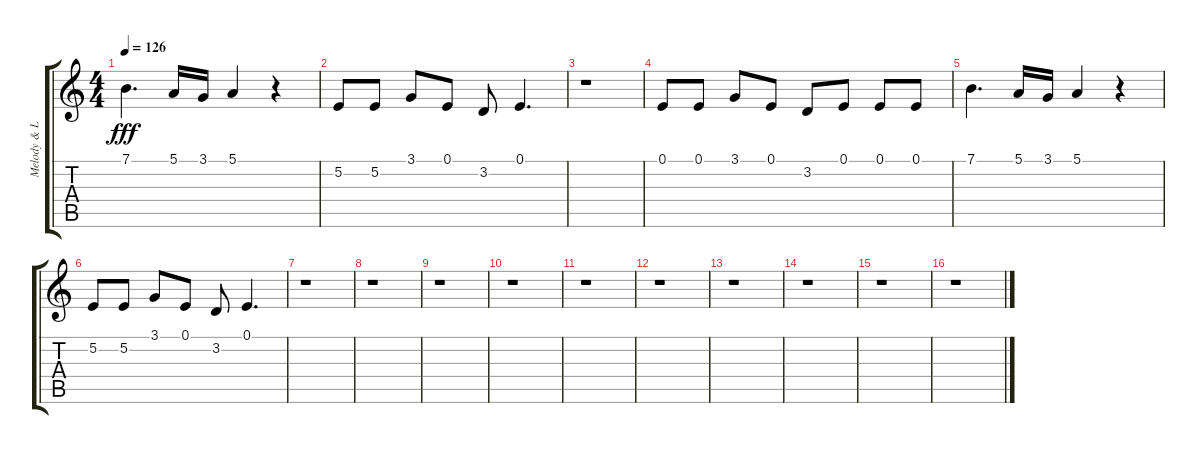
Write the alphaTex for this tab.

\track ("Melody & Lyric" "Melody & L") {instrument clarinet}
\staff {score tabs}
\tuning (E4 B3 G3 D3 A2 E2) {hide}
\ts (4 4)
\tempo 126
\clef g2
\ks c
7.1.4{d dy fff} 5.1.16 3.1.16 5.1.4 r.4 |
5.2.8 5.2.8 3.1.8 0.1.8 3.2.8 0.1.4{d} |
r.1 |
0.1.8 0.1.8 3.1.8 0.1.8 3.2.8 0.1.8 0.1.8 0.1.8 |
7.1.4{d} 5.1.16 3.1.16 5.1.4 r.4 |
5.2.8 5.2.8 3.1.8 0.1.8 3.2.8 0.1.4{d} |
r.1 |
r.1 |
r.1 |
r.1 |
r.1 |
r.1 |
r.1 |
r.1 |
r.1 |
r.1
